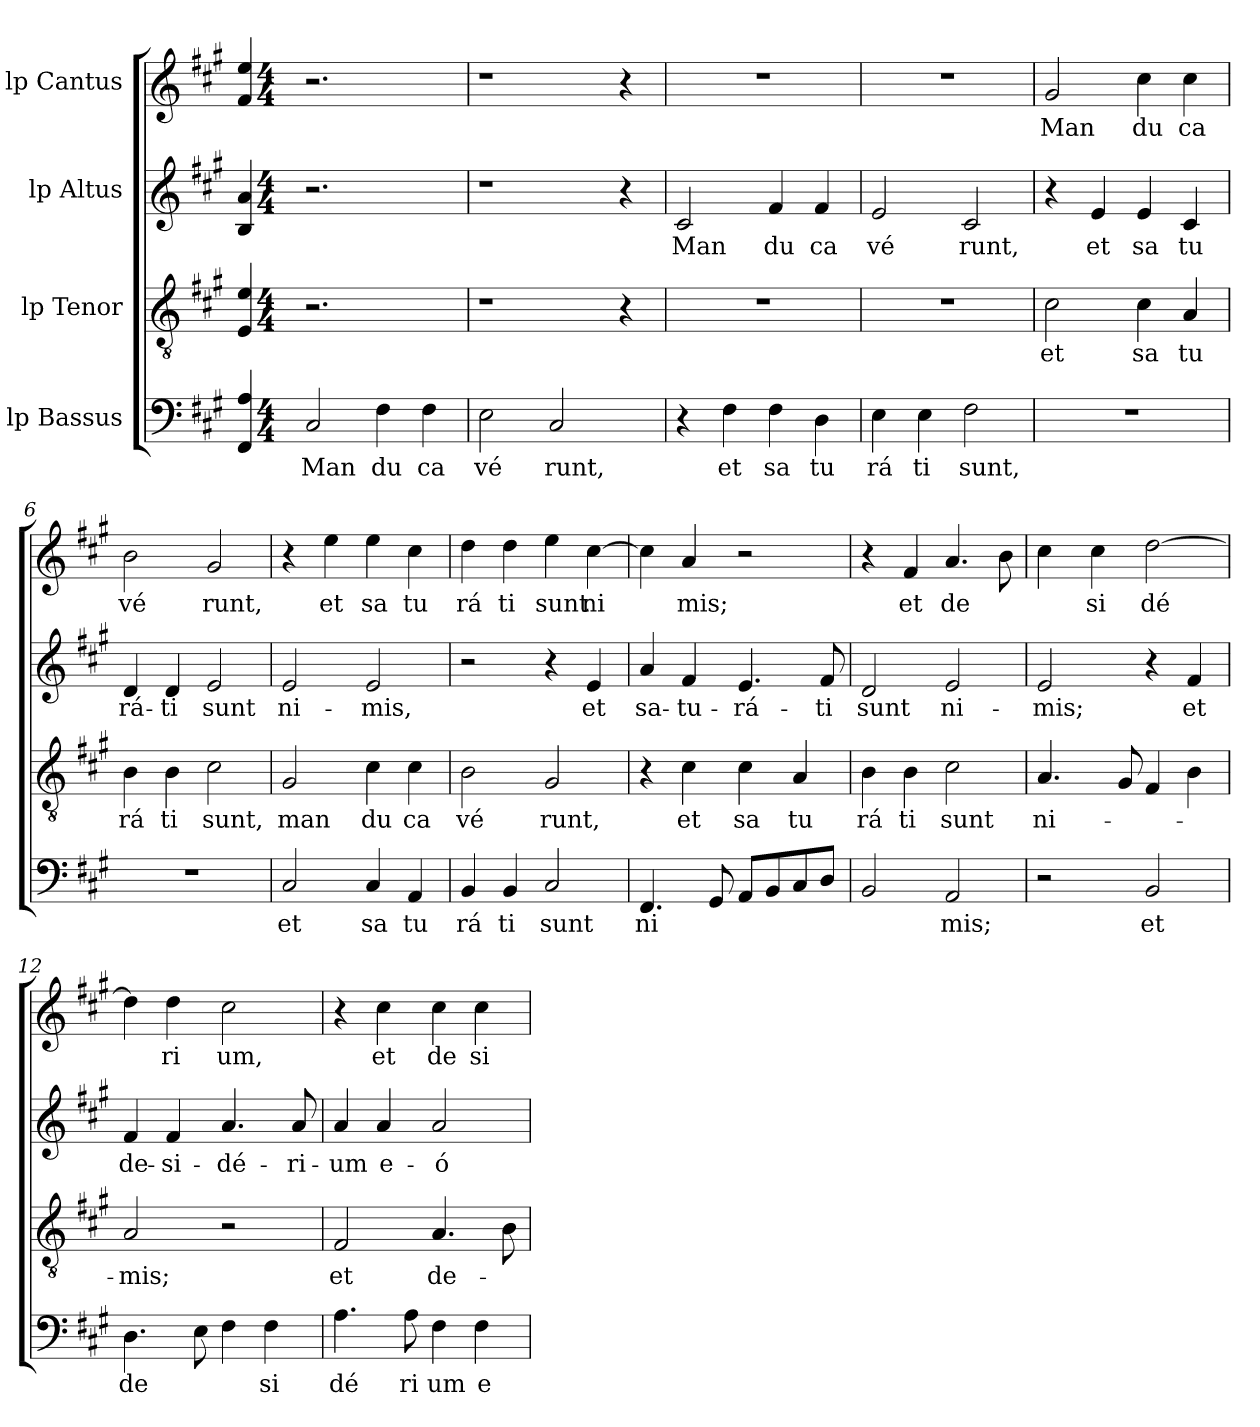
**kern	**text	**kern	**text	**kern	**text	**kern	**text
*part4	*part4	*part3	*part3	*part2	*part2	*part1	*part1
*staff4	*staff4	*staff3	*staff3	*staff2	*staff2	*staff1	*staff1
*I"lp Bassus	*	*I"lp Tenor	*	*I"lp Altus	*	*I"lp Cantus	*
!!LO:PB:g=z
*stria5	*	*stria5	*	*stria5	*	*stria5	*
*clefF4	*	*clefGv2	*	*clefG2	*	*clefG2	*
*k[f#c#g#]	*	*k[f#c#g#]	*	*k[f#c#g#]	*	*k[f#c#g#]	*
*A:	*	*A:	*	*A:	*	*A:	*
=1	=1	=1	=1	=1	=1	=1	=1
4A/ 4FF#/	.	4e/ 4E/	.	4a/ 4B/	.	4ee/ 4f#/	.
*M4/4	*	*M4/4	*	*M4/4	*	*M4/4	*
*met(c)	*	*met(c)	*	*met(c)	*	*met(c)	*
!	!LO:LY:b:cj	!	!	!	!	!	!
2C#/	Man	2.r	.	2.r	.	2.r	.
!	!LO:LY:b:cj	!	!	!	!	!	!
4F#\	du	.	.	.	.	.	.
!	!LO:LY:b:cj	!	!	!	!	!	!
4F#\	ca	4ryy	.	4ryy	.	4ryy	.
=2	=2	=2	=2	=2	=2	=2	=2
!	!LO:LY:b:cj	!	!	!	!	!	!
2E\	vé	1r	.	1r	.	1r	.
!	!LO:LY:b:cj	!	!	!	!	!	!
2C#/	runt,	.	.	.	.	.	.
4ryy	.	4r	.	4r	.	4r	.
=3	=3	=3	=3	=3	=3	=3	=3
!	!	!	!	!	!LO:LY:b:cj	!	!
4r	.	1r	.	2c#/	Man	1r	.
!	!LO:LY:b:cj	!	!	!	!	!	!
4F#\	et	.	.	.	.	.	.
!	!LO:LY:b:cj	!	!	!	!LO:LY:b:cj	!	!
4F#\	sa	.	.	4f#/	du	.	.
!	!LO:LY:b:cj	!	!	!	!LO:LY:b:cj	!	!
4D\	tu	.	.	4f#/	ca	.	.
=4	=4	=4	=4	=4	=4	=4	=4
!	!LO:LY:b:cj	!	!	!	!LO:LY:b:cj	!	!
4E\	rá	1r	.	2e/	vé	1r	.
!	!LO:LY:b:cj	!	!	!	!	!	!
4E\	ti	.	.	.	.	.	.
!	!LO:LY:b:cj	!	!	!	!LO:LY:b:cj	!	!
2F#\	sunt,	.	.	2c#/	runt,	.	.
=5	=5	=5	=5	=5	=5	=5	=5
!	!	!	!LO:LY:b:cj	!	!	!	!LO:LY:b:cj
1r	.	2c#\	et	4r	.	2g#/	Man
!	!	!	!	!	!LO:LY:b:cj	!	!
.	.	.	.	4e/	et	.	.
!	!	!	!LO:LY:b:cj	!	!LO:LY:b:cj	!	!LO:LY:b:cj
.	.	4c#\	sa	4e/	sa	4cc#\	du
!	!	!	!LO:LY:b:cj	!	!LO:LY:b:cj	!	!LO:LY:b:cj
.	.	4A/	tu	4c#/	tu	4cc#\	ca
!!LO:LB:g=z
=6	=6	=6	=6	=6	=6	=6	=6
!	!	!	!LO:LY:b:cj	!	!LO:LY:b:cj	!	!LO:LY:b:cj
1r	.	4B\	rá	4d/	rá-	2b\	vé
!	!	!	!LO:LY:b:cj	!	!LO:LY:b:cj	!	!
.	.	4B\	ti	4d/	-ti	.	.
!	!	!	!LO:LY:b:cj	!	!LO:LY:b:cj	!	!LO:LY:b:cj
.	.	2c#\	sunt,	2e/	sunt	2g#/	runt,
=7	=7	=7	=7	=7	=7	=7	=7
!	!LO:LY:b:cj	!	!LO:LY:b:cj	!	!LO:LY:b:cj	!	!
2C#/	et	2G#/	man	2e/	ni-	4r	.
!	!	!	!	!	!	!	!LO:LY:b:cj
.	.	.	.	.	.	4ee\	et
!	!LO:LY:b:cj	!	!LO:LY:b:cj	!	!LO:LY:b:cj	!	!LO:LY:b:cj
4C#/	sa	4c#\	du	2e/	-mis,	4ee\	sa
!	!LO:LY:b:cj	!	!LO:LY:b:cj	!	!	!	!LO:LY:b:cj
4AA/	tu	4c#\	ca	.	.	4cc#\	tu
=8	=8	=8	=8	=8	=8	=8	=8
!	!LO:LY:b:cj	!	!LO:LY:b:cj	!	!	!	!LO:LY:b:cj
4BB/	rá	2B\	vé	2r	.	4dd\	rá
!	!LO:LY:b:cj	!	!	!	!	!	!LO:LY:b:cj
4BB/	ti	.	.	.	.	4dd\	ti
!	!LO:LY:b:cj	!	!LO:LY:b:cj	!	!	!	!LO:LY:b:cj
2C#/	sunt	2G#/	runt,	4r	.	4ee\	sunt
!	!	!	!	!	!LO:LY:b:cj	!	!LO:LY:b:cj
.	.	.	.	4e/	et	[>4cc#\	ni
=9	=9	=9	=9	=9	=9	=9	=9
!	!LO:LY:b:cj	!	!	!	!LO:LY:b:cj	!	!
4.FF#/	ni	4r	.	4a/	sa-	4cc#\]	.
!	!	!	!LO:LY:b:cj	!	!LO:LY:b:cj	!	!LO:LY:b:cj
.	.	4c#\	et	4f#/	-tu-	4a/	mis;
8GG#/	.	.	.	.	.	.	.
!	!	!	!LO:LY:b:cj	!	!LO:LY:b:cj	!	!
8AA/L	.	4c#\	sa	4.e/	-rá-	2r	.
8BB/	.	.	.	.	.	.	.
!	!	!	!LO:LY:b:cj	!	!	!	!
8C#/	.	4A/	tu	.	.	.	.
!	!	!	!	!	!LO:LY:b:cj	!	!
8D/J	.	.	.	8f#/	-ti	.	.
=10	=10	=10	=10	=10	=10	=10	=10
!	!	!	!LO:LY:b:cj	!	!LO:LY:b:cj	!	!
2BB/	.	4B\	rá	2d/	sunt	4r	.
!	!	!	!LO:LY:b:cj	!	!	!	!LO:LY:b:cj
.	.	4B\	ti	.	.	4f#/	et
!	!LO:LY:b:cj	!	!LO:LY:b:cj	!	!LO:LY:b:cj	!	!LO:LY:b:cj
2AA/	mis;	2c#\	sunt	2e/	ni-	4.a/	de
.	.	.	.	.	.	8b\	.
!!LO:LB:g=z
=11	=11	=11	=11	=11	=11	=11	=11
!	!	!	!LO:LY:b:cj	!	!LO:LY:b:cj	!	!
*	*	*	*	*	*	*^	*
2r	.	4.A/	ni-	2e/	-mis;	4cc#\	16ryy	.
.	.	.	.	.	.	.	2...ryy	.
!	!	!	!	!	!	!	!	!LO:LY:b:cj
.	.	.	.	.	.	4cc#\	.	si
.	.	8G#/	.	.	.	.	.	.
!	!LO:LY:b:cj	!	!	!	!	!	!	!LO:LY:b:cj
2BB/	et	4F#/	.	4r	.	[>2dd\	.	dé
!	!	!	!	!	!LO:LY:b:cj	!	!	!
.	.	4B\	.	4f#/	et	.	.	.
=12	=12	=12	=12	=12	=12	=12	=12	=12
!	!LO:LY:b:cj	!	!LO:LY:b:cj	!	!LO:LY:b:cj	!	!	!
*	*	*	*	*	*	*v	*v	*
4.D\	de	2A/	-mis;	4f#/	de-	4dd\]	.
!	!	!	!	!	!LO:LY:b:cj	!	!LO:LY:b:cj
.	.	.	.	4f#/	-si-	4dd\	ri
8E\	.	.	.	.	.	.	.
!	!	!	!	!	!LO:LY:b:cj	!	!LO:LY:b:cj
4F#\	.	2r	.	4.a/	-dé-	2cc#\	um,
!	!LO:LY:b:cj	!	!	!	!	!	!
4F#\	si	.	.	.	.	.	.
!	!	!	!	!	!LO:LY:b:cj	!	!
.	.	.	.	8a/	-ri-	.	.
=13	=13	=13	=13	=13	=13	=13	=13
!	!LO:LY:b:cj	!	!LO:LY:b:cj	!	!LO:LY:b:cj	!	!
4.A\	dé	2F#/	et	4a/	-um	4r	.
!	!	!	!	!	!LO:LY:b:cj	!	!LO:LY:b:cj
.	.	.	.	4a/	e-	4cc#\	et
!	!LO:LY:b:cj	!	!	!	!	!	!
8A\	ri	.	.	.	.	.	.
!	!LO:LY:b:cj	!	!LO:LY:b:cj	!	!LO:LY:b:cj	!	!LO:LY:b:cj
4F#\	um	4.A/	de-	2a/	-ó-	4cc#\	de
!	!LO:LY:b:cj	!	!	!	!	!	!LO:LY:b:cj
4F#\	e	.	.	.	.	4cc#\	si
.	.	8B\	.	.	.	.	.
=	=	=	=	=	=	=	=
*-	*-	*-	*-	*-	*-	*-	*-
